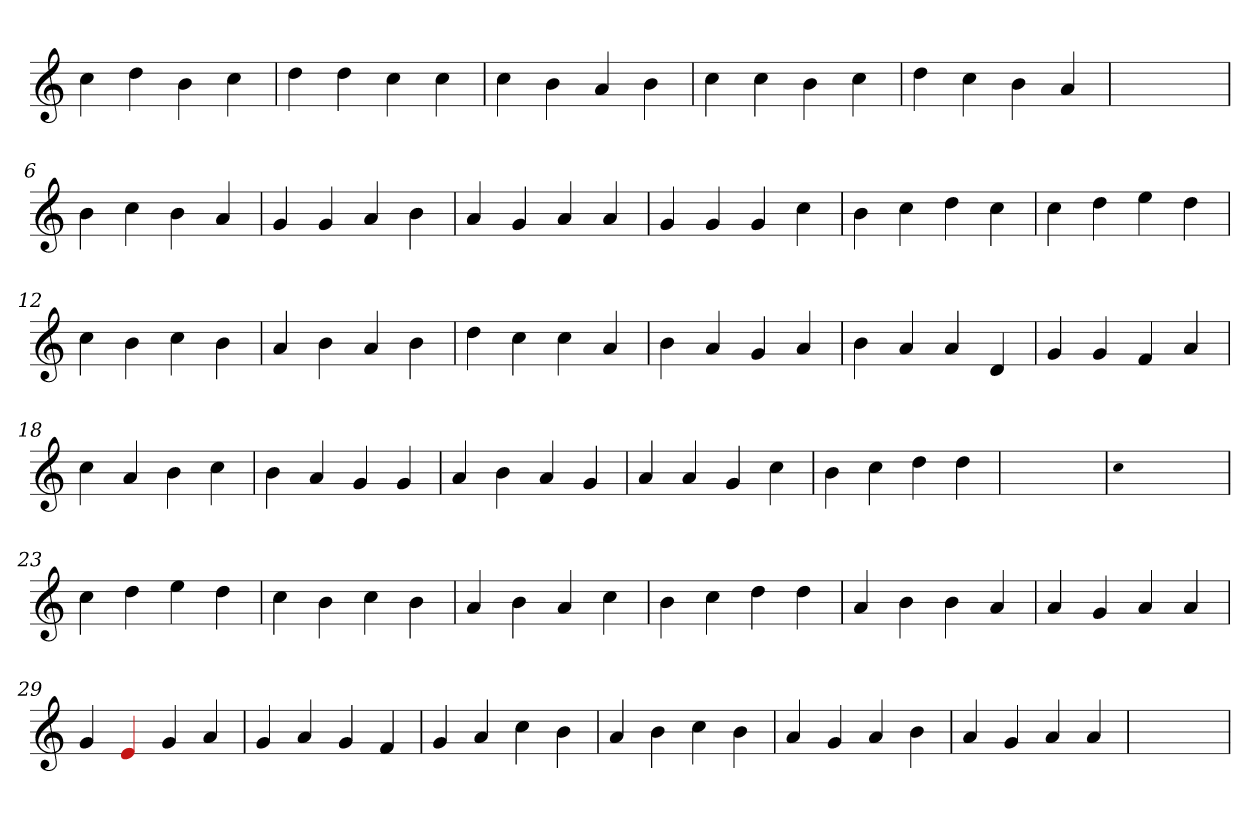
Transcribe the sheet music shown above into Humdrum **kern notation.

**kern
*part1
*staff1
*clefG2
=1
4cc
4dd
4b
4cc
=2
4dd
4dd
4cc
4cc
=3
4cc
4b
4a
4b
=4
4cc
4cc
4b
4cc
=5
4dd
4cc
4b
4a
=6
1ryy
=6
4b
4cc
4b
4a
=7
4g
4g
4a
4b
=8
4a
4g
4a
4a
=9
4g
4g
4g
4cc
=10
4b
4cc
4dd
4cc
=11
4cc
4dd
4ee
4dd
=12
4cc
4b
4cc
4b
=13
4a
4b
4a
4b
=14
4dd
4cc
4cc
4a
=15
4b
4a
4g
4a
=16
4b
4a
4a
4d
=17
4g
4g
4f
4a
=18
4cc
4a
4b
4cc
=19
4b
4a
4g
4g
=20
4a
4b
4a
4g
=21
4a
4a
4g
4cc
=22
4b
4cc
4dd
4dd
=23
1ryy
=23
qqcc
1ryy
=23
4cc
4dd
4ee
4dd
=24
4cc
4b
4cc
4b
=25
4a
4b
4a
4cc
=26
4b
4cc
4dd
4dd
=27
4a
4b
4b
4a
=28
4a
4g
4a
4a
=29
4g
4Re
4g
4a
=30
4g
4a
4g
4f
=31
4g
4a
4cc
4b
=32
4a
4b
4cc
4b
=33
4a
4g
4a
4b
=34
4a
4g
4a
4a
=35
1ryy
=
*-
